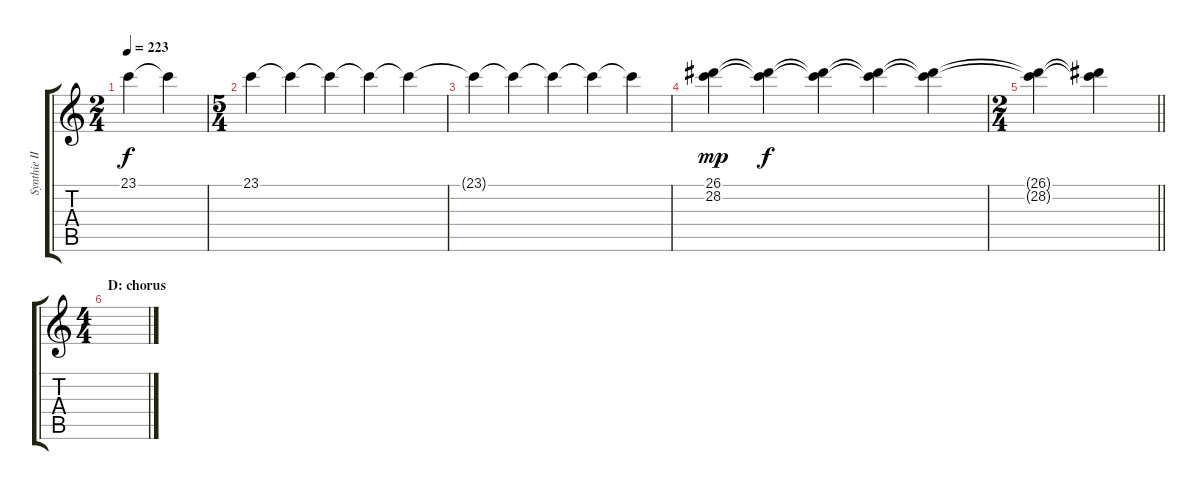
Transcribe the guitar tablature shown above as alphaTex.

\track ("Synthie II" "Synthie II") {instrument stringensemble1}
\staff {score tabs}
\tuning (Db4 Ab3 E3 B2 Gb2 B1) {hide}
\ts (2 4)
\tempo 223
\clef g2
\ks c
23.1{t}.4{dy f} 23.1{t}.4 |
\ts (5 4)
23.1.4 23.1{t}.4 23.1{t}.4 23.1{t}.4 23.1{t}.4 |
23.1{t}.4 23.1{t}.4 23.1{t}.4 23.1{t}.4 23.1{t}.4 |
(26.1 28.2).4{dy mp} (26.1{t} 28.2{t}).4{dy f} (26.1{t} 28.2{t}).4 (26.1{t} 28.2{t}).4 (26.1{t} 28.2{t}).4 |
\ts (2 4)
\barLineRight lightlight
(26.1{t} 28.2{t}).4 (26.1{t} 28.2{t}).4 |
\ts (4 4)
\section ("" "D: chorus")
